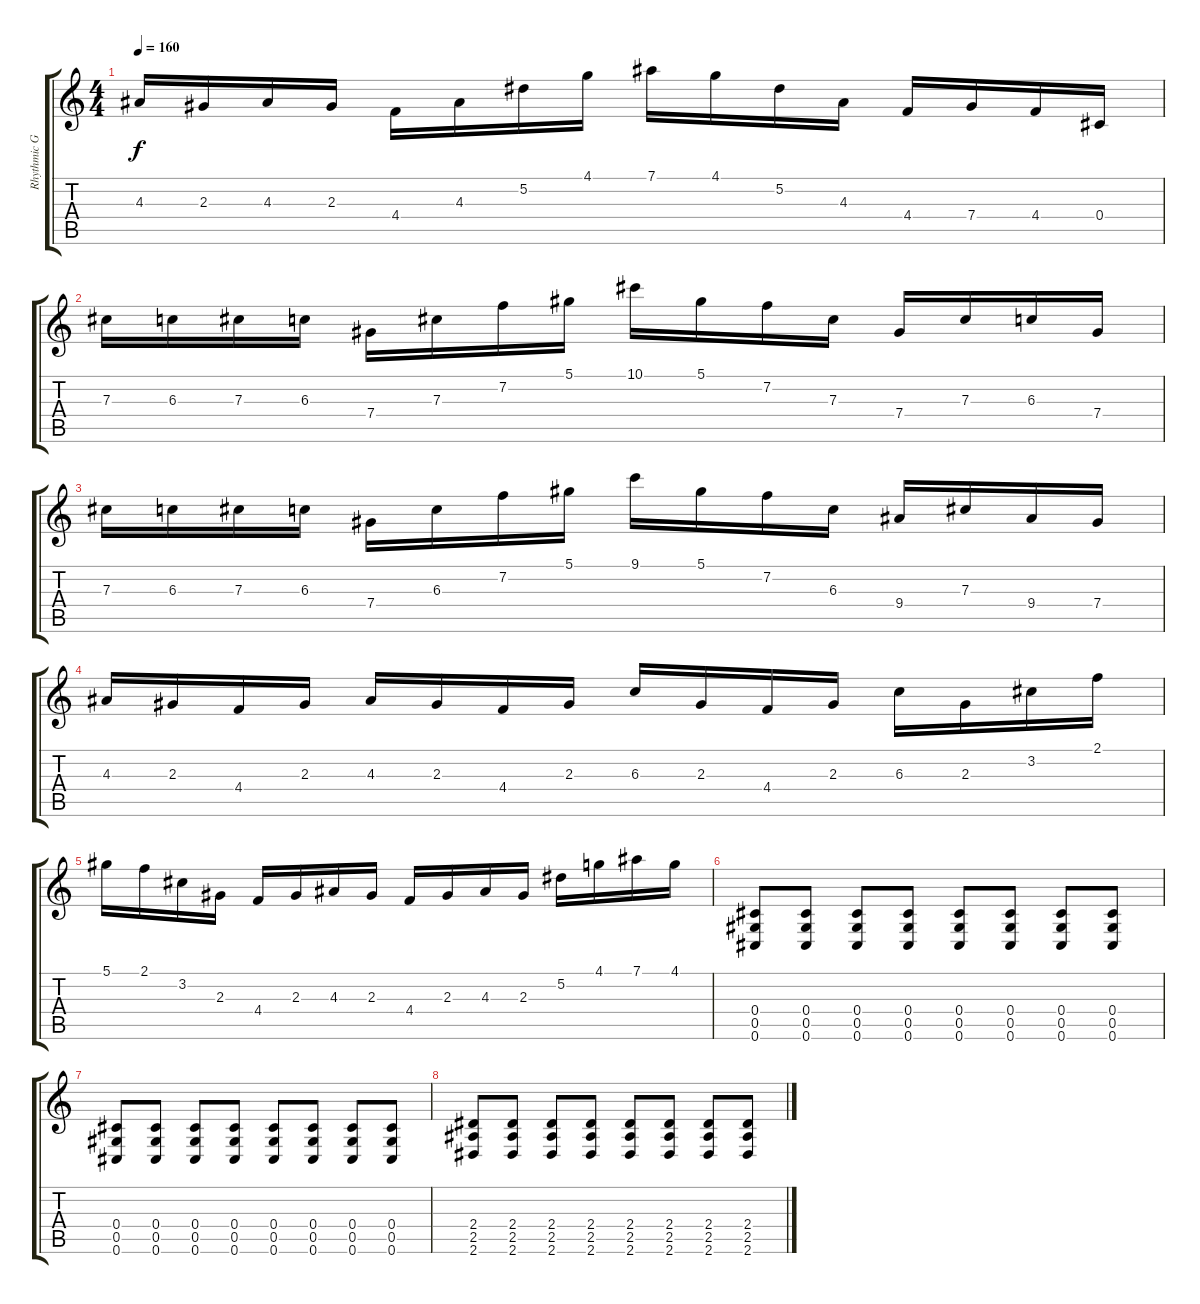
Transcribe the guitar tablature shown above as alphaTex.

\track ("Rhythmic Guitar (Drop C#)" "Rhythmic G") {instrument distortionguitar}
\staff {score tabs}
\tuning (Eb4 Bb3 Gb3 Db3 Ab2 Db2) {hide}
\ts (4 4)
\tempo 160
\clef g2
\ks c
4.3.16{dy f} 2.3.16 4.3.16 2.3.16 4.4.16 4.3.16 5.2.16 4.1.16 7.1.16 4.1.16 5.2.16 4.3.16 4.4.16 7.4.16 4.4.16 0.4.16 |
7.3.16 6.3.16 7.3.16 6.3.16 7.4.16 7.3.16 7.2.16 5.1.16 10.1.16 5.1.16 7.2.16 7.3.16 7.4.16 7.3.16 6.3.16 7.4.16 |
7.3.16 6.3.16 7.3.16 6.3.16 7.4.16 6.3.16 7.2.16 5.1.16 9.1.16 5.1.16 7.2.16 6.3.16 9.4.16 7.3.16 9.4.16 7.4.16 |
4.3.16 2.3.16 4.4.16 2.3.16 4.3.16 2.3.16 4.4.16 2.3.16 6.3.16 2.3.16 4.4.16 2.3.16 6.3.16 2.3.16 3.2.16 2.1.16 |
5.1.16 2.1.16 3.2.16 2.3.16 4.4.16 2.3.16 4.3.16 2.3.16 4.4.16 2.3.16 4.3.16 2.3.16 5.2.16 4.1.16 7.1.16 4.1.16 |
(0.4 0.5 0.6).8 (0.4 0.5 0.6).8 (0.4 0.5 0.6).8 (0.4 0.5 0.6).8 (0.4 0.5 0.6).8 (0.4 0.5 0.6).8 (0.4 0.5 0.6).8 (0.4 0.5 0.6).8 |
(0.4 0.5 0.6).8 (0.4 0.5 0.6).8 (0.4 0.5 0.6).8 (0.4 0.5 0.6).8 (0.4 0.5 0.6).8 (0.4 0.5 0.6).8 (0.4 0.5 0.6).8 (0.4 0.5 0.6).8 |
(2.4 2.5 2.6).8 (2.4 2.5 2.6).8 (2.4 2.5 2.6).8 (2.4 2.5 2.6).8 (2.4 2.5 2.6).8 (2.4 2.5 2.6).8 (2.4 2.5 2.6).8 (2.4 2.5 2.6).8
